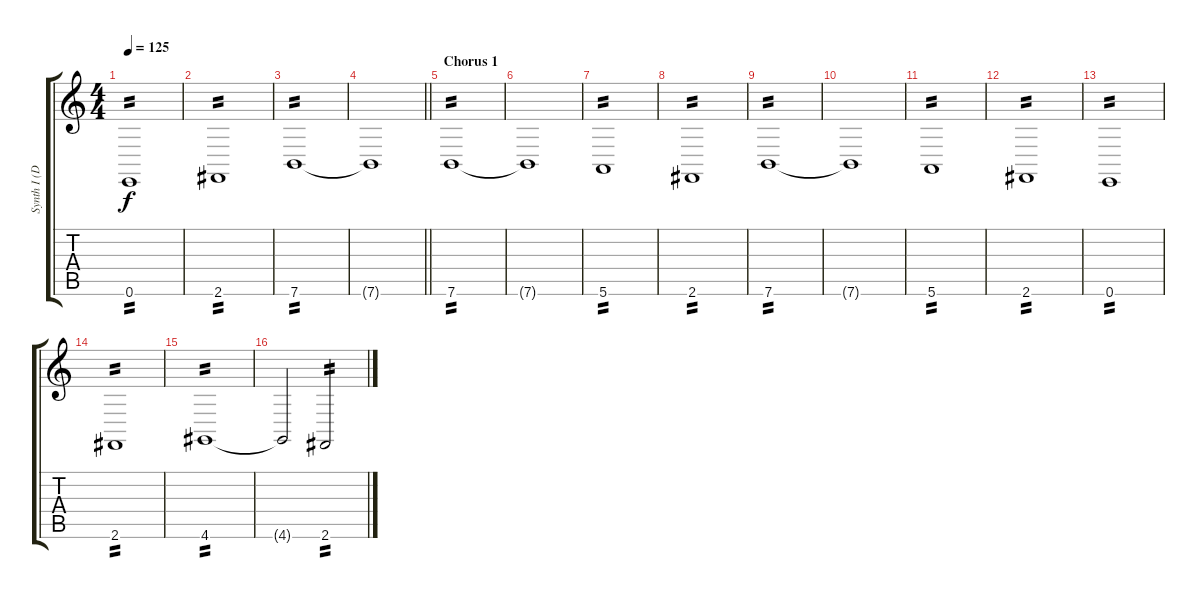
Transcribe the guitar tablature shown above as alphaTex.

\track ("Synth I (Dist. Fuzz)" "Synth I (D") {instrument lead2sawtooth}
\staff {score tabs}
\tuning (E4 B3 G3 D3 A2 E2) {hide}
\ts (4 4)
\tempo 125
\clef g2
\ks c
0.6.1{tp 2 dy f} |
2.6.1{tp 2} |
7.6.1{tp 2} |
\barLineRight lightlight
7.6{t}.1 |
\section ("" "Chorus 1")
7.6.1{tp 2} |
7.6{t}.1 |
5.6.1{tp 2} |
2.6.1{tp 2} |
7.6.1{tp 2} |
7.6{t}.1 |
5.6.1{tp 2} |
2.6.1{tp 2} |
0.6.1{tp 2} |
2.6.1{tp 2} |
4.6.1{tp 2} |
4.6{t}.2 2.6.2{tp 2}
